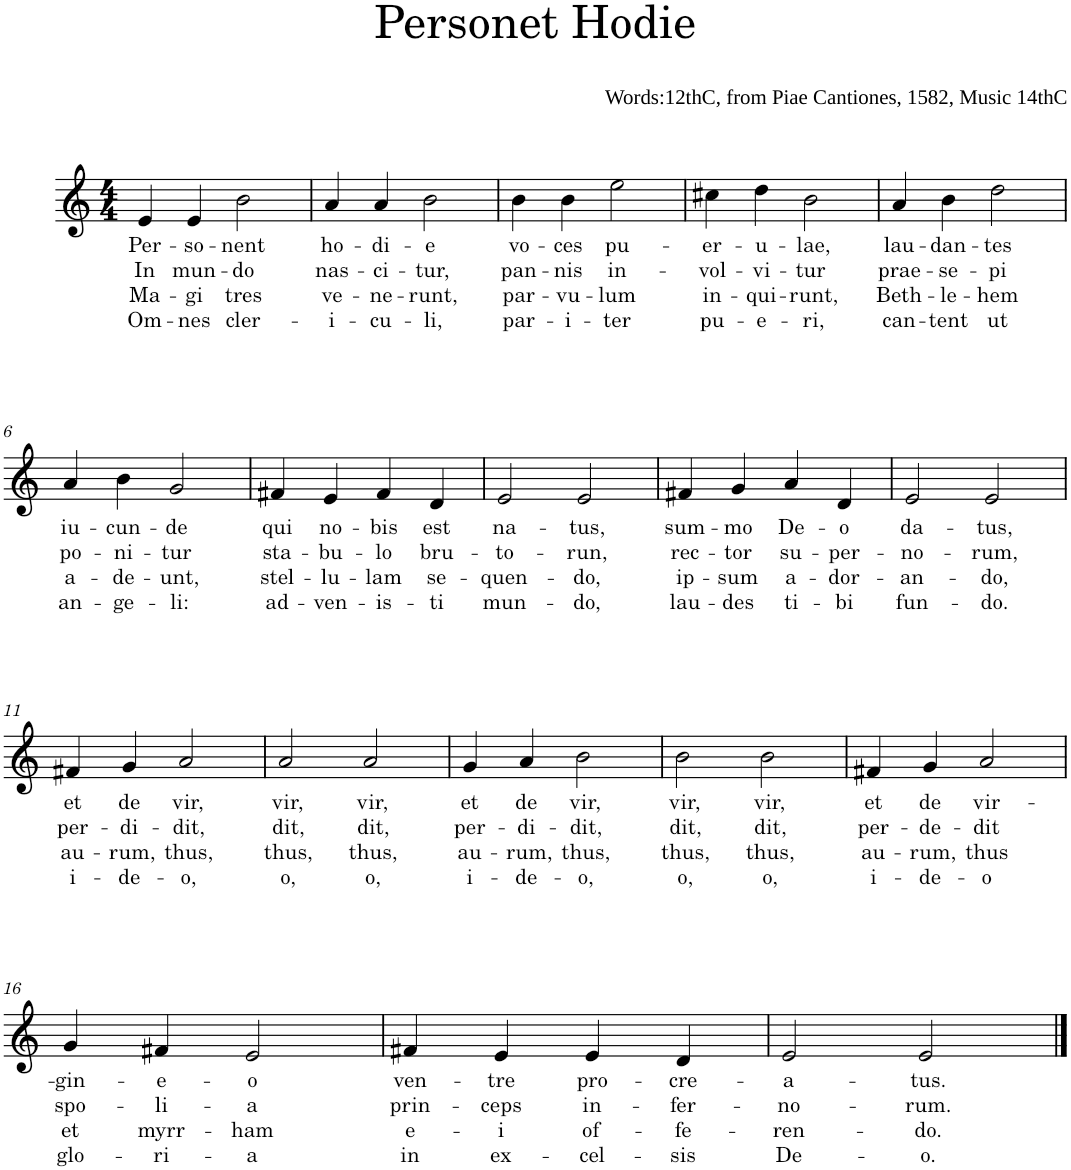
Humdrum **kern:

**kern	**text	**text	**text	**text
*part1	*part1	*part1	*part1	*part1
*staff1	*staff1	*staff1	*staff1	*staff1
*I"Voice	*	*	*	*
*I'Vo.	*	*	*	*
*clefG2	*	*	*	*
*k[]	*	*	*	*
*M4/4	*	*	*	*
=1	=1	=1	=1	=1
!	!LO:LY:b	!LO:LY:b	!LO:LY:b	!LO:LY:b
4e/	Per-	In	Ma-	Om-
!	!LO:LY:b	!LO:LY:b	!LO:LY:b	!LO:LY:b
4e/	-so-	mun-	-gi	-nes
!	!LO:LY:b	!LO:LY:b	!LO:LY:b	!LO:LY:b
2b\	-nent	-do	tres	cler-
=2	=2	=2	=2	=2
!	!LO:LY:b	!LO:LY:b	!LO:LY:b	!LO:LY:b
4a/	ho-	nas-	ve-	-i-
!	!LO:LY:b	!LO:LY:b	!LO:LY:b	!LO:LY:b
4a/	-di-	-ci-	-ne-	-cu-
!	!LO:LY:b	!LO:LY:b	!LO:LY:b	!LO:LY:b
2b\	-e	-tur,	-runt,	-li,
=3	=3	=3	=3	=3
!	!LO:LY:b	!LO:LY:b	!LO:LY:b	!LO:LY:b
4b\	vo-	pan-	par-	par-
!	!LO:LY:b	!LO:LY:b	!LO:LY:b	!LO:LY:b
4b\	-ces	-nis	-vu-	-i-
!	!LO:LY:b	!LO:LY:b	!LO:LY:b	!LO:LY:b
2ee\	pu-	in-	-lum	-ter
=4	=4	=4	=4	=4
!	!LO:LY:b	!LO:LY:b	!LO:LY:b	!LO:LY:b
4cc#X\	-er-	-vol-	in-	pu-
!	!LO:LY:b	!LO:LY:b	!LO:LY:b	!LO:LY:b
4dd\	-u-	-vi-	-qui-	-e-
!	!LO:LY:b	!LO:LY:b	!LO:LY:b	!LO:LY:b
2b\	-lae,	-tur	-runt,	-ri,
=5	=5	=5	=5	=5
!	!LO:LY:b	!LO:LY:b	!LO:LY:b	!LO:LY:b
4a/	lau-	prae-	Beth-	can-
!	!LO:LY:b	!LO:LY:b	!LO:LY:b	!LO:LY:b
4b\	-dan-	-se-	-le-	-tent
!	!LO:LY:b	!LO:LY:b	!LO:LY:b	!LO:LY:b
2dd\	-tes	-pi	-hem	ut
!!LO:LB:g=z
=6	=6	=6	=6	=6
!	!LO:LY:b	!LO:LY:b	!LO:LY:b	!LO:LY:b
4a/	iu-	po-	a-	an-
!	!LO:LY:b	!LO:LY:b	!LO:LY:b	!LO:LY:b
4b\	-cun-	-ni-	-de-	-ge-
!	!LO:LY:b	!LO:LY:b	!LO:LY:b	!LO:LY:b
2g/	-de	-tur	-unt,	-li:
=7	=7	=7	=7	=7
!	!LO:LY:b	!LO:LY:b	!LO:LY:b	!LO:LY:b
4f#X/	qui	sta-	stel-	ad-
!	!LO:LY:b	!LO:LY:b	!LO:LY:b	!LO:LY:b
4e/	no-	-bu-	-lu-	-ven-
!	!LO:LY:b	!LO:LY:b	!LO:LY:b	!LO:LY:b
4f#/	-bis	-lo	-lam	-is-
!	!LO:LY:b	!LO:LY:b	!LO:LY:b	!LO:LY:b
4d/	est	bru-	se-	-ti
=8	=8	=8	=8	=8
!	!LO:LY:b	!LO:LY:b	!LO:LY:b	!LO:LY:b
2e/	na-	-to-	-quen-	mun-
!	!LO:LY:b	!LO:LY:b	!LO:LY:b	!LO:LY:b
2e/	-tus,	-run,	-do,	-do,
=9	=9	=9	=9	=9
!	!LO:LY:b	!LO:LY:b	!LO:LY:b	!LO:LY:b
4f#X/	sum-	rec-	ip-	lau-
!	!LO:LY:b	!LO:LY:b	!LO:LY:b	!LO:LY:b
4g/	-mo	-tor	-sum	-des
!	!LO:LY:b	!LO:LY:b	!LO:LY:b	!LO:LY:b
4a/	De-	su-	a-	ti-
!	!LO:LY:b	!LO:LY:b	!LO:LY:b	!LO:LY:b
4d/	-o	-per-	-dor-	-bi
=10	=10	=10	=10	=10
!	!LO:LY:b	!LO:LY:b	!LO:LY:b	!LO:LY:b
2e/	da-	-no-	-an-	fun-
!	!LO:LY:b	!LO:LY:b	!LO:LY:b	!LO:LY:b
2e/	-tus,	-rum,	-do,	-do.
!!LO:LB:g=z
=11	=11	=11	=11	=11
!	!LO:LY:b	!LO:LY:b	!LO:LY:b	!LO:LY:b
4f#X/	et	per-	au-	i-
!	!LO:LY:b	!LO:LY:b	!LO:LY:b	!LO:LY:b
4g/	de	-di-	-rum,	-de-
!	!LO:LY:b	!LO:LY:b	!LO:LY:b	!LO:LY:b
2a/	vir,	-dit,	thus,	-o,
=12	=12	=12	=12	=12
!	!LO:LY:b	!LO:LY:b	!LO:LY:b	!LO:LY:b
2a/	vir,	dit,	thus,	o,
!	!LO:LY:b	!LO:LY:b	!LO:LY:b	!LO:LY:b
2a/	vir,	dit,	thus,	o,
=13	=13	=13	=13	=13
!	!LO:LY:b	!LO:LY:b	!LO:LY:b	!LO:LY:b
4g/	et	per-	au-	i-
!	!LO:LY:b	!LO:LY:b	!LO:LY:b	!LO:LY:b
4a/	de	-di-	-rum,	-de-
!	!LO:LY:b	!LO:LY:b	!LO:LY:b	!LO:LY:b
2b\	vir,	-dit,	thus,	-o,
=14	=14	=14	=14	=14
!	!LO:LY:b	!LO:LY:b	!LO:LY:b	!LO:LY:b
2b\	vir,	dit,	thus,	o,
!	!LO:LY:b	!LO:LY:b	!LO:LY:b	!LO:LY:b
2b\	vir,	dit,	thus,	o,
=15	=15	=15	=15	=15
!	!LO:LY:b	!LO:LY:b	!LO:LY:b	!LO:LY:b
4f#X/	et	per-	au-	i-
!	!LO:LY:b	!LO:LY:b	!LO:LY:b	!LO:LY:b
4g/	de	-de-	-rum,	-de-
!	!LO:LY:b	!LO:LY:b	!LO:LY:b	!LO:LY:b
2a/	vir-	-dit	thus	-o
!!LO:LB:g=z
=16	=16	=16	=16	=16
!	!LO:LY:b	!LO:LY:b	!LO:LY:b	!LO:LY:b
4g/	-gin-	spo-	et	glo-
!	!LO:LY:b	!LO:LY:b	!LO:LY:b	!LO:LY:b
4f#X/	-e-	-li-	myrr-	-ri-
!	!LO:LY:b	!LO:LY:b	!LO:LY:b	!LO:LY:b
2e/	-o	-a	-ham	-a
=17	=17	=17	=17	=17
!	!LO:LY:b	!LO:LY:b	!LO:LY:b	!LO:LY:b
4f#X/	ven-	prin-	e-	in
!	!LO:LY:b	!LO:LY:b	!LO:LY:b	!LO:LY:b
4e/	-tre	-ceps	-i	ex-
!	!LO:LY:b	!LO:LY:b	!LO:LY:b	!LO:LY:b
4e/	pro-	in-	of-	-cel-
!	!LO:LY:b	!LO:LY:b	!LO:LY:b	!LO:LY:b
4d/	-cre-	-fer-	-fe-	-sis
=18	=18	=18	=18	=18
!	!LO:LY:b	!LO:LY:b	!LO:LY:b	!LO:LY:b
2e/	-a-	-no-	-ren-	De-
!	!LO:LY:b	!LO:LY:b	!LO:LY:b	!LO:LY:b
2e/	-tus.	-rum.	-do.	-o.
==	==	==	==	==
*-	*-	*-	*-	*-
